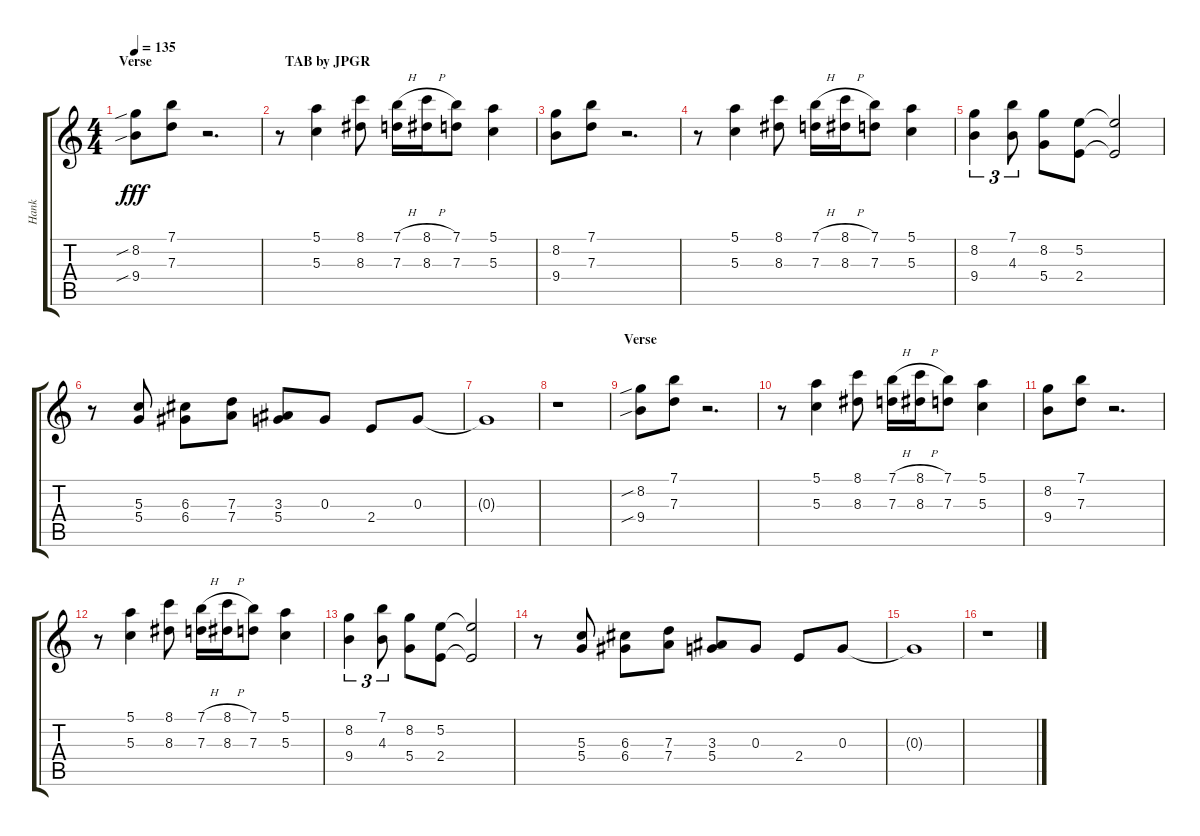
\track ("Hank" "Hank") {instrument electricguitarjazz}
\staff {score tabs}
\tuning (E4 B3 G3 D3 A2 E2) {hide}
\ts (4 4)
\section ("" "Verse                                      TAB by JPGR")
\tempo 135
\clef g2
\ks c
(8.2{sib} 9.4{sib}).8{dy fff instrument electricguitarjazz} (7.1 7.3).8 r.2{d} |
r.8 (5.1 5.3).4 (8.1 8.3).8 (7.1{h} 7.3).16 (8.1{h} 8.3).16 (7.1 7.3).8 (5.1 5.3).4 |
(8.2 9.4).8 (7.1 7.3).8 r.2{d} |
r.8 (5.1 5.3).4 (8.1 8.3).8 (7.1{h} 7.3).16 (8.1{h} 8.3).16 (7.1 7.3).8 (5.1 5.3).4 |
(8.2 9.4).4{tu (3 2)} (7.1 4.3).8{tu (3 2)} (8.2 5.4).8 (5.2 2.4).8 (5.2{t} 2.4{t}).2 |
r.8 (5.3 5.4).8 (6.3 6.4).8 (7.3 7.4).8 (3.3 5.4).8 0.3.8 2.4.8 0.3.8 |
0.3{t}.1 |
r.1 |
\section ("" "Verse")
(8.2{sib} 9.4{sib}).8 (7.1 7.3).8 r.2{d} |
r.8 (5.1 5.3).4 (8.1 8.3).8 (7.1{h} 7.3).16 (8.1{h} 8.3).16 (7.1 7.3).8 (5.1 5.3).4 |
(8.2 9.4).8 (7.1 7.3).8 r.2{d} |
r.8 (5.1 5.3).4 (8.1 8.3).8 (7.1{h} 7.3).16 (8.1{h} 8.3).16 (7.1 7.3).8 (5.1 5.3).4 |
(8.2 9.4).4{tu (3 2)} (7.1 4.3).8{tu (3 2)} (8.2 5.4).8 (5.2 2.4).8 (5.2{t} 2.4{t}).2 |
r.8 (5.3 5.4).8 (6.3 6.4).8 (7.3 7.4).8 (3.3 5.4).8 0.3.8 2.4.8 0.3.8 |
0.3{t}.1 |
r.1
